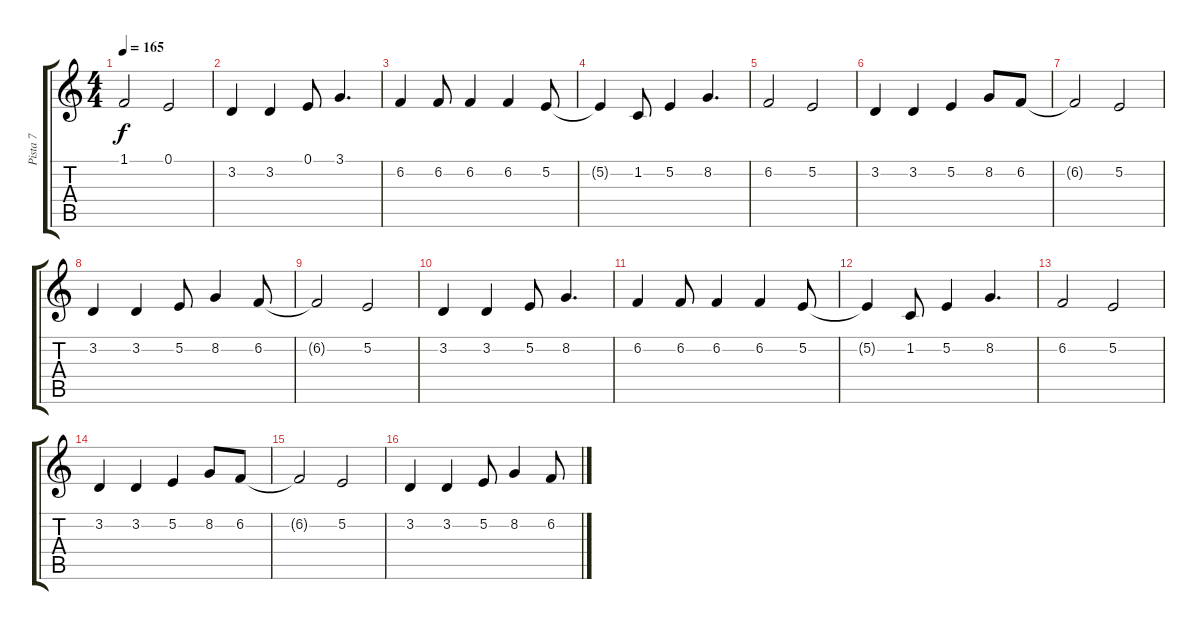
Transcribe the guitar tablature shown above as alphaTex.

\track ("Pista 7" "Pista 7") {instrument electricgrandpiano}
\staff {score tabs}
\tuning (E4 B3 G3 D3 A2 E2) {hide}
\ts (4 4)
\tempo 165
\clef g2
\ks c
1.1{t}.2{dy f} 0.1.2 |
3.2.4 3.2.4 0.1.8 3.1.4{d} |
6.2.4 6.2.8 6.2.4 6.2.4 5.2.8 |
5.2{t}.4 1.2.8 5.2.4 8.2.4{d} |
6.2.2 5.2.2 |
3.2.4 3.2.4 5.2.4 8.2.8 6.2.8 |
6.2{t}.2 5.2.2 |
3.2.4 3.2.4 5.2.8 8.2.4 6.2.8 |
6.2{t}.2 5.2.2 |
3.2.4 3.2.4 5.2.8 8.2.4{d} |
6.2.4 6.2.8 6.2.4 6.2.4 5.2.8 |
5.2{t}.4 1.2.8 5.2.4 8.2.4{d} |
6.2.2 5.2.2 |
3.2.4 3.2.4 5.2.4 8.2.8 6.2.8 |
6.2{t}.2 5.2.2 |
3.2.4 3.2.4 5.2.8 8.2.4 6.2.8
